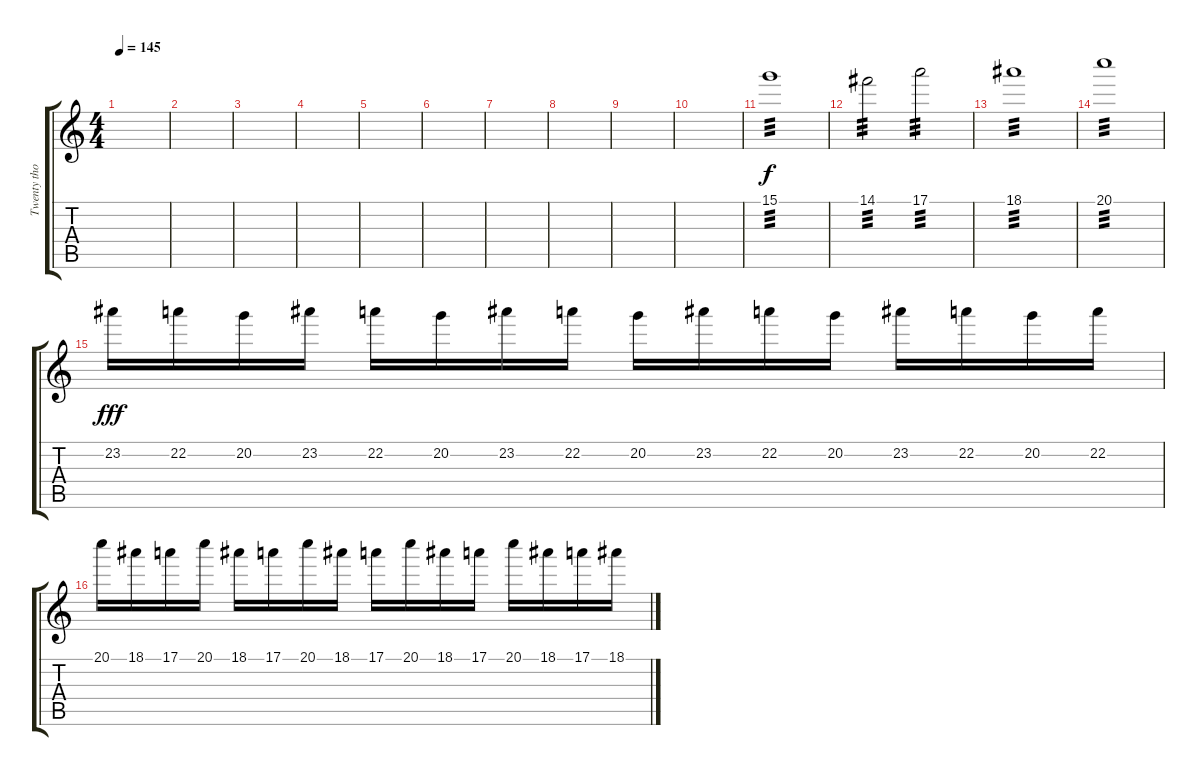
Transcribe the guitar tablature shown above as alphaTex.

\track ("Twenty thousand dollars?!?" "Twenty tho") {instrument acousticguitarnylon}
\staff {score tabs}
\tuning (E4 B3 G3 D3 A2 E2) {hide}
\ts (4 4)
\tempo 145
\clef g2
\ks c
|
|
|
|
|
|
|
|
|
|
15.1.1{tp 3 volume 8 instrument distortionguitar} |
14.1.2{tp 3} 17.1.2{tp 3} |
18.1.1{tp 3} |
20.1.1{tp 3} |
23.2.16{dy fff} 22.2.16 20.2.16 23.2.16 22.2.16 20.2.16 23.2.16 22.2.16 20.2.16 23.2.16 22.2.16 20.2.16 23.2.16 22.2.16 20.2.16 22.2.16 |
20.1.16 18.1.16 17.1.16 20.1.16 18.1.16 17.1.16 20.1.16 18.1.16 17.1.16 20.1.16 18.1.16 17.1.16 20.1.16 18.1.16 17.1.16 18.1.16
